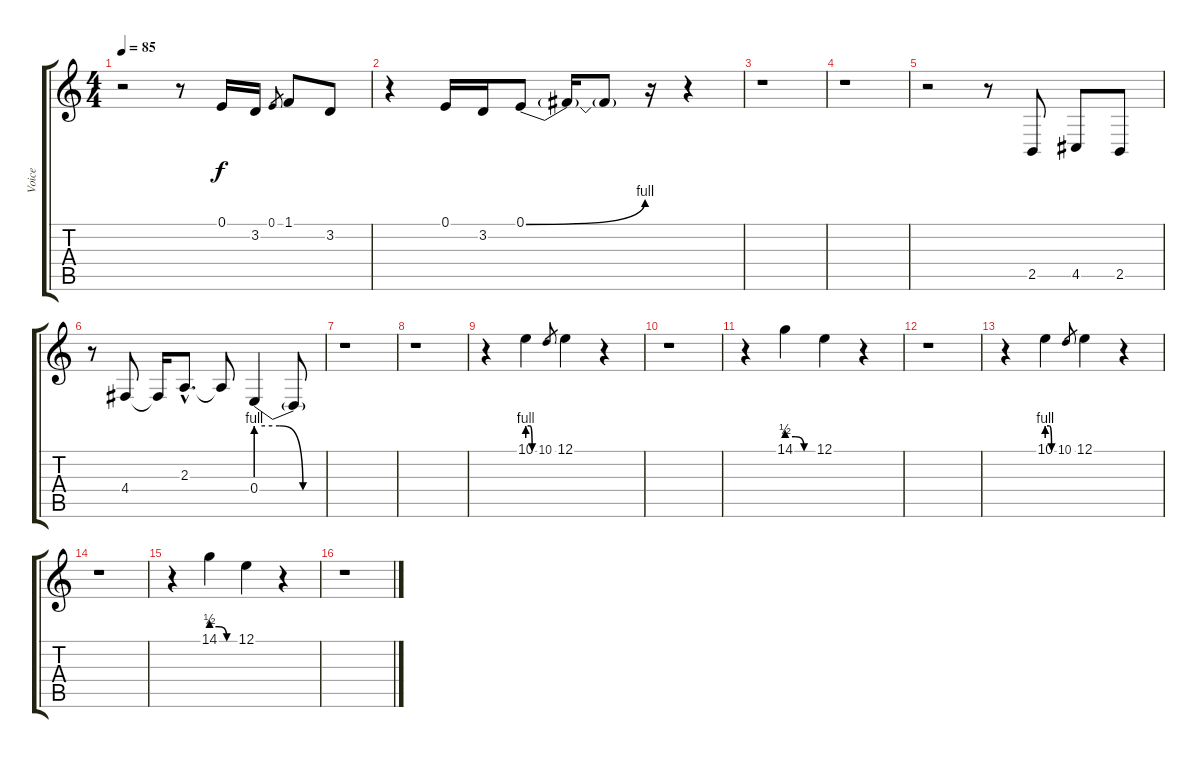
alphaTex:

\track ("Voice" "Voice") {instrument synthvoice}
\staff {score tabs}
\tuning (E4 B3 G3 D3 A2 E2) {hide}
\ts (4 4)
\tempo 85
\clef g2
\ks c
r.2{dy f} r.8 0.1.16 3.2.16 0.1.8{gr} 1.1.8 3.2.8 |
r.4 0.1.16 3.2.16 0.1{be (bend 0 0 60 4)}.8 0.1{t}.16 0.1{t}.8 r.16 r.4 |
r.1 |
r.1 |
r.2 r.8 2.5.8 4.5.8 2.5.8 |
r.8 4.4.8 4.4{t}.16 2.3{hac}.8{d} 2.3{t}.8 0.4{be (custom 0 4 20 4 40 0 60 0)}.4 0.4{t}.8 |
r.1 |
r.1 |
r.4 10.1{be (custom 0 4 20 4 40 0 60 0)}.4 10.1.8{gr} 12.1.4 r.4 |
r.1 |
r.4 14.1{be (custom 0 2 20 2 40 0 60 0)}.4 12.1.4 r.4 |
r.1 |
r.4 10.1{be (custom 0 4 20 4 40 0 60 0)}.4 10.1.8{gr} 12.1.4 r.4 |
r.1 |
r.4 14.1{be (custom 0 2 20 2 40 0 60 0)}.4 12.1.4 r.4 |
r.1
